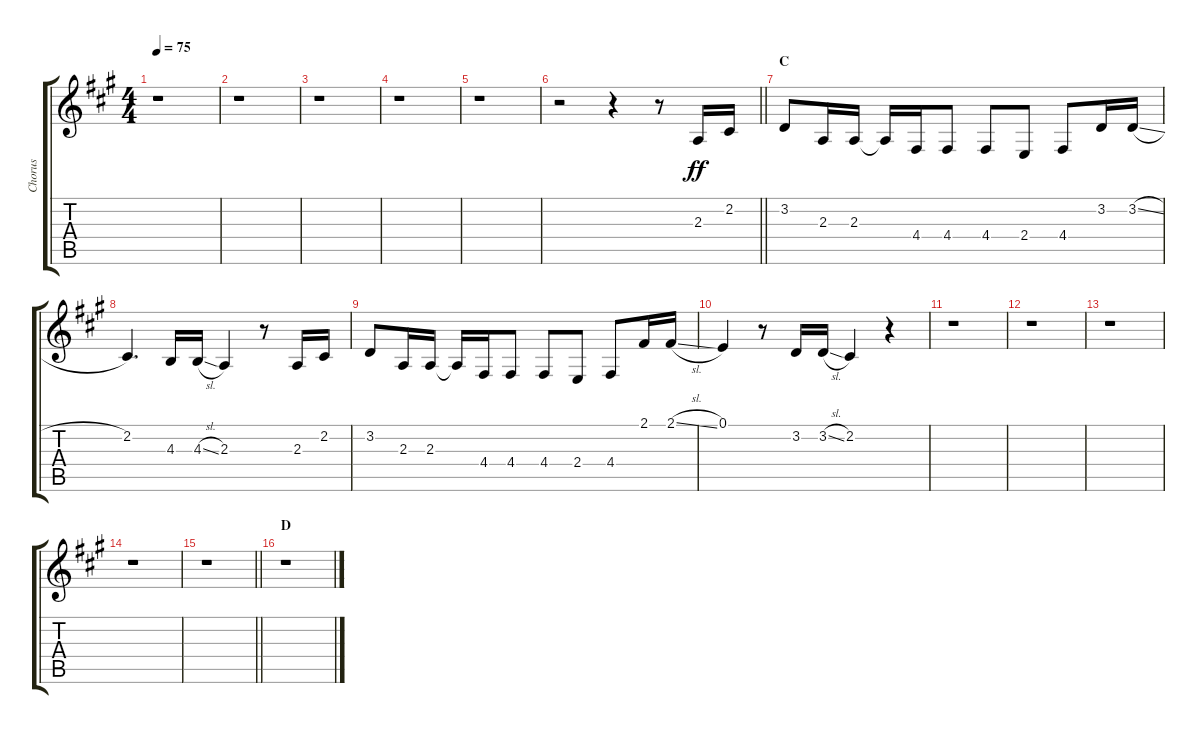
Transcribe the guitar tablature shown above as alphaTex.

\track ("Chorus" "Chorus") {instrument voiceoohs}
\staff {score tabs}
\tuning (E4 B3 G3 D3 A2 E2) {hide}
\ts (4 4)
\tempo 75
\clef g2
\ks a
r.1{dy ff} |
r.1 |
r.1 |
r.1 |
r.1 |
\barLineRight lightlight
r.2 r.4 r.8 2.3.16 2.2.16 |
\section ("" "C")
3.2.8 2.3.16 2.3.16 2.3{t}.16 4.4.16 4.4.8 4.4.8 2.4.8 4.4.8 3.2.16 3.2{sl}.16 |
2.2.4{d} 4.3.16 4.3{sl}.16 2.3.4 r.8 2.3.16 2.2.16 |
3.2.8 2.3.16 2.3.16 2.3{t}.16 4.4.16 4.4.8 4.4.8 2.4.8 4.4.8 2.1.16 2.1{sl}.16 |
0.1.4 r.8 3.2.16 3.2{sl}.16 2.2.4 r.4 |
r.1 |
r.1 |
r.1 |
r.1 |
\barLineRight lightlight
r.1 |
\section ("" "D")
r.1
